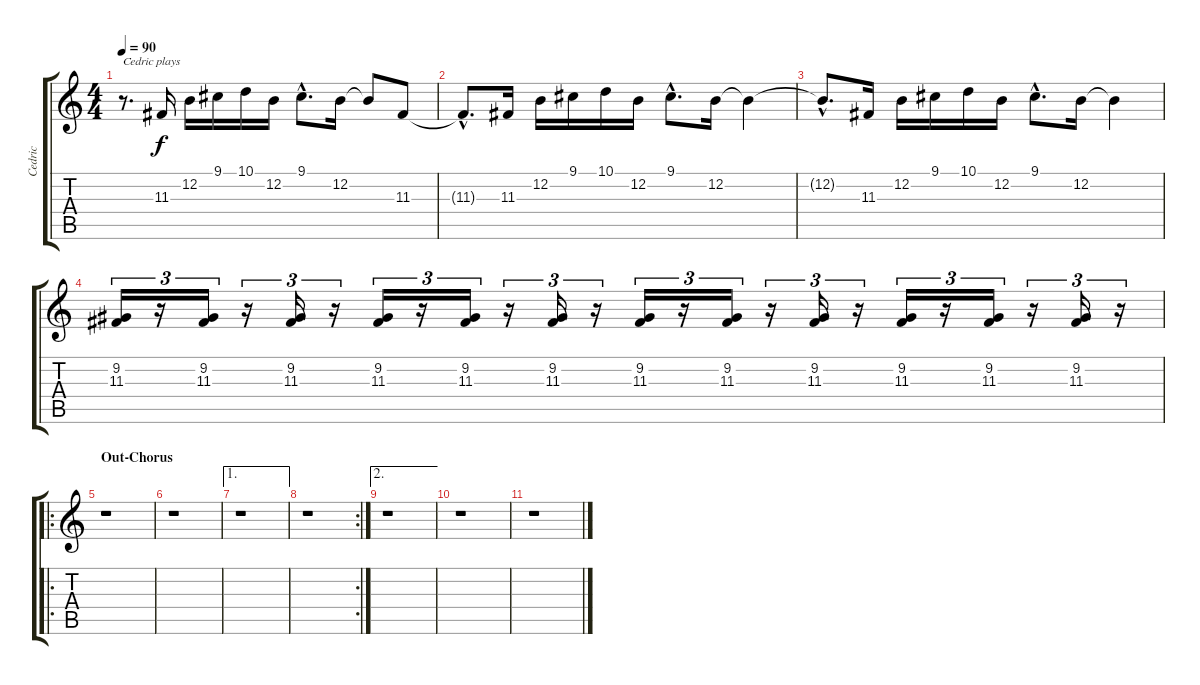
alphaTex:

\track ("Cedric" "Cedric") {instrument shanai}
\staff {score tabs}
\tuning (E4 B3 G3 D3 A2 E2) {hide}
\ts (4 4)
\tempo 90
\clef g2
\ks c
r.8{d txt "Cedric plays" dy f} 11.3.16{volume 14} 12.2.16 9.1.16 10.1.16 12.2.16 9.1{hac}.8{d} 12.2.16 12.2{t}.8 11.3.8 |
11.3{hac t}.8{d} 11.3.16 12.2.16 9.1.16 10.1.16 12.2.16 9.1{hac}.8{d} 12.2.16 12.2{t}.4 |
12.2{hac t}.8{d} 11.3.16 12.2.16 9.1.16 10.1.16 12.2.16 9.1{hac}.8{d} 12.2.16 12.2{t}.4 |
(9.2 11.3).16{tu (3 2)} r.16{tu (3 2)} (9.2 11.3).16{tu (3 2)} r.16{tu (3 2)} (9.2 11.3).16{tu (3 2)} r.16{tu (3 2)} (9.2 11.3).16{tu (3 2) volume 0} r.16{tu (3 2)} (9.2 11.3).16{tu (3 2)} r.16{tu (3 2)} (9.2 11.3).16{tu (3 2)} r.16{tu (3 2)} (9.2 11.3).16{tu (3 2)} r.16{tu (3 2)} (9.2 11.3).16{tu (3 2)} r.16{tu (3 2)} (9.2 11.3).16{tu (3 2)} r.16{tu (3 2)} (9.2 11.3).16{tu (3 2)} r.16{tu (3 2)} (9.2 11.3).16{tu (3 2)} r.16{tu (3 2)} (9.2 11.3).16{tu (3 2)} r.16{tu (3 2)} |
\ro
\section ("" "Out-Chorus")
r.1 |
r.1 |
\ae 1
r.1 |
\rc 2
r.1 |
\ae 2
r.1 |
r.1 |
r.1
